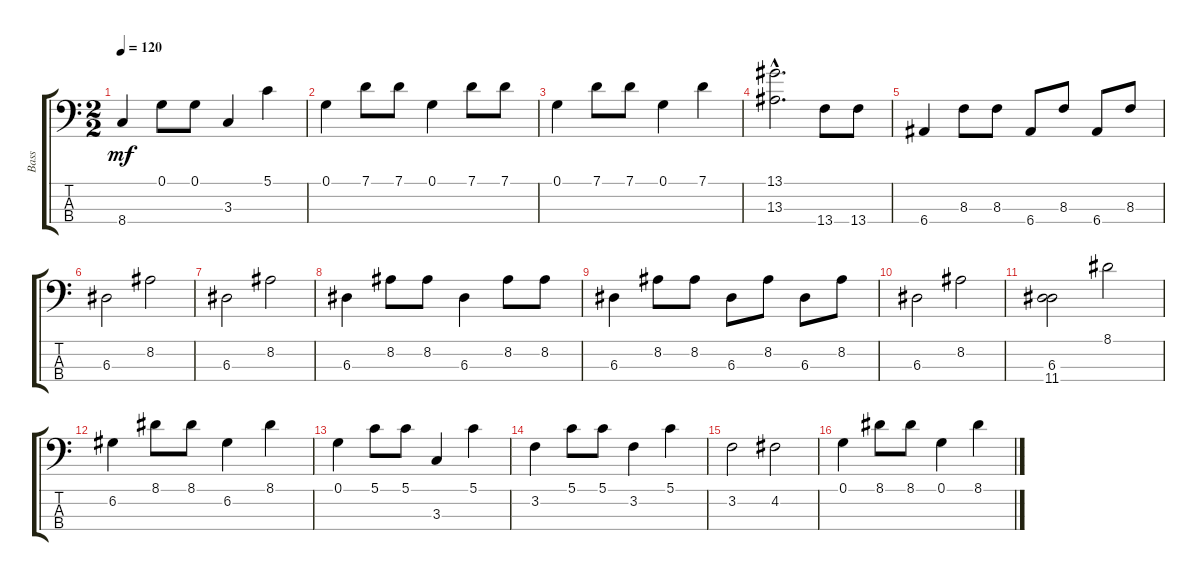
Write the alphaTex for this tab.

\track ("Bass " "Bass ") {instrument acousticbass}
\staff {score tabs}
\tuning (G2 D2 A1 E1) {hide}
\ts (2 2)
\tempo 120
\clef f4
\ks c
8.4.4{dy mf} 0.1.8 0.1.8 3.3.4 5.1.4 |
0.1.4 7.1.8 7.1.8 0.1.4 7.1.8 7.1.8 |
0.1.4 7.1.8 7.1.8 0.1.4 7.1.4 |
(13.1 13.3{hac}).2{d} 13.4.8 13.4.8 |
6.4.4 8.3.8 8.3.8 6.4.8 8.3.8 6.4.8 8.3.8 |
6.3.2 8.2.2 |
6.3.2 8.2.2 |
6.3.4 8.2.8 8.2.8 6.3.4 8.2.8 8.2.8 |
6.3.4 8.2.8 8.2.8 6.3.8 8.2.8 6.3.8 8.2.8 |
6.3.2 8.2.2 |
(6.3 11.4).2 8.1.2 |
6.2.4 8.1.8 8.1.8 6.2.4 8.1.4 |
0.1.4 5.1.8 5.1.8 3.3.4 5.1.4 |
3.2.4 5.1.8 5.1.8 3.2.4 5.1.4 |
3.2.2 4.2.2 |
0.1.4 8.1.8 8.1.8 0.1.4 8.1.4
